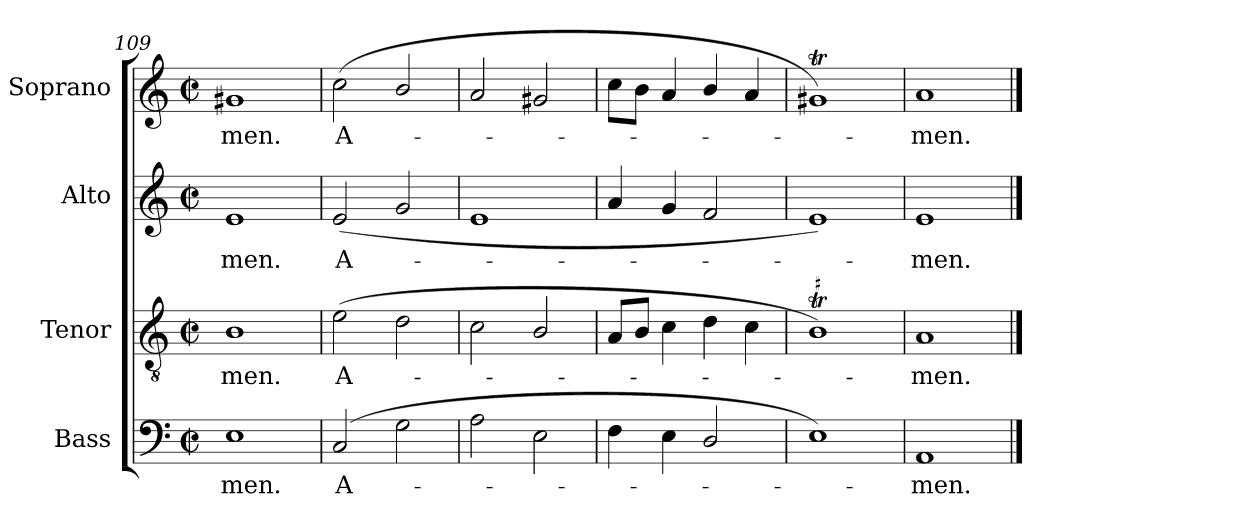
**kern	**text	**kern	**text	**kern	**text	**kern	**text
*part4	*part4	*part3	*part3	*part2	*part2	*part1	*part1
*staff4	*staff4	*staff3	*staff3	*staff2	*staff2	*staff1	*staff1
*I"Bass	*	*I"Tenor	*	*I"Alto	*	*I"Soprano	*
*I'B.	*	*I'T.	*	*I'A.	*	*I'S.	*
*clefF4	*	*clefGv2	*	*clefG2	*	*clefG2	*
*	*	*ITrd7c12	*	*	*	*	*
*k[]	*	*k[]	*	*k[]	*	*k[]	*
*C:	*	*C:	*	*C:	*	*C:	*
*M2/2	*	*M2/2	*	*M2/2	*	*M2/2	*
*met(c|)	*	*met(c|)	*	*met(c|)	*	*met(c|)	*
=109	=109	=109	=109	=109	=109	=109	=109
!	!LO:LY:b:color=#000000	!	!	!	!	!	!
!	!	!	!LO:LY:b:color=#000000	!	!	!	!
!	!	!	!	!	!LO:LY:b:color=#000000	!	!
!	!	!	!	!	!	!	!LO:LY:b:color=#000000
1Ei	-men.	1BBi	-men.	1ei	-men.	1g#Xi	-men.
=110	=110	=110	=110	=110	=110	=110	=110
!	!LO:LY:b:color=#000000	!	!	!	!	!	!
!	!	!	!LO:LY:b:color=#000000	!	!	!	!
!	!	!	!	!	!LO:LY:b:color=#000000	!	!
!	!	!	!	!	!	!	!LO:LY:b:color=#000000
(2Ci/	A-	(2Ei\	A-	(2ei/	A-	(2cci\	A-
2Gi\	.	2Di\	.	2gi/	.	2bi/	.
=111	=111	=111	=111	=111	=111	=111	=111
2Ai\	.	2Ci\	.	1ei	.	2ai/	.
2Ei\	.	2BBi/	.	.	.	2g#Xi/	.
=112	=112	=112	=112	=112	=112	=112	=112
4Fi\	.	8AAi/L	.	4ai/	.	8cci\L	.
.	.	8BBi/J	.	.	.	8bi\J	.
4Ei\	.	4Ci\	.	4gi/	.	4ai/	.
2Di/	.	4Di\	.	2fi/	.	4bi/	.
.	.	4Ci\	.	.	.	4ai/	.
=113	=113	=113	=113	=113	=113	=113	=113
1Ei)	.	1BBTi)	.	1ei)	.	1g#Xti)	.
=114	=114	=114	=114	=114	=114	=114	=114
!	!LO:LY:b:color=#000000	!	!	!	!	!	!
!	!	!	!LO:LY:b:color=#000000	!	!	!	!
!	!	!	!	!	!LO:LY:b:color=#000000	!	!
!	!	!	!	!	!	!	!LO:LY:b:color=#000000
1AAi	-men.	1AAi	-men.	1ei	-men.	1ai	-men.
==	==	==	==	==	==	==	==
*-	*-	*-	*-	*-	*-	*-	*-
